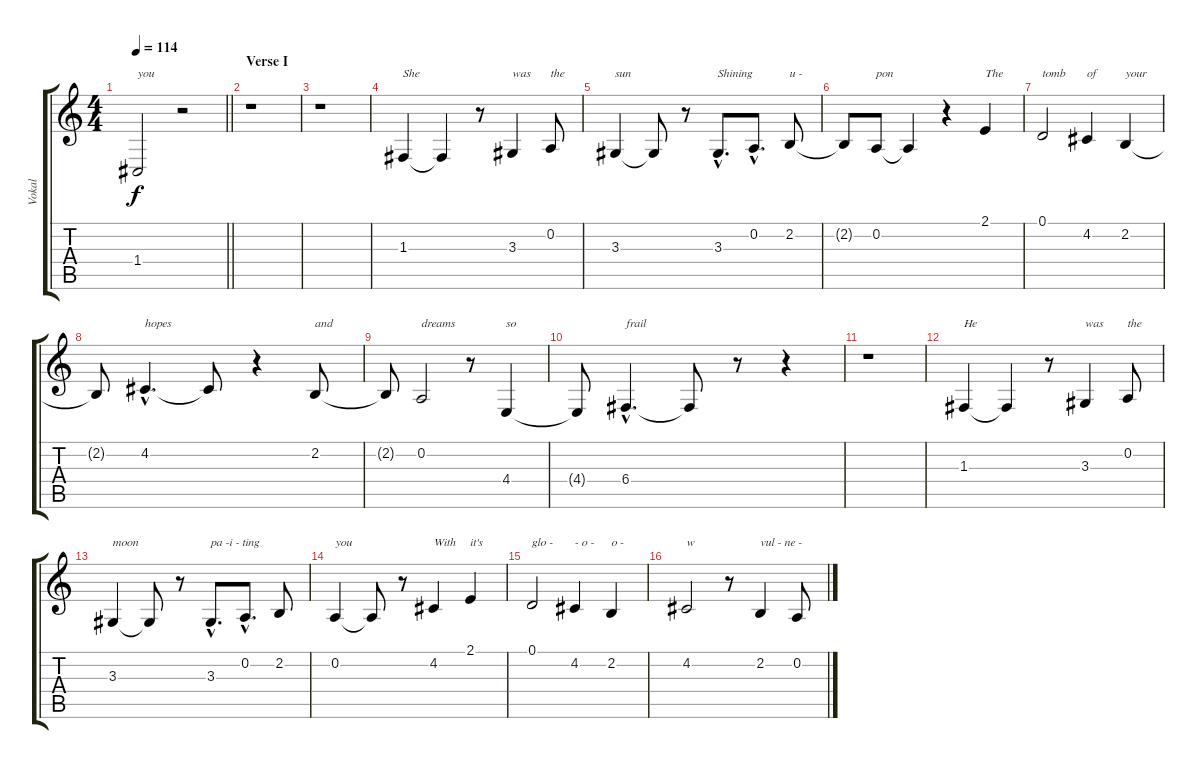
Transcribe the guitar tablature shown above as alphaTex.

\track ("Vokal" "Vokal") {instrument altosax}
\staff {score tabs}
\tuning (D4 A3 F3 C3 G2 D2) {hide}
\ts (4 4)
\tempo 114
\clef g2
\barLineRight lightlight
\ks c
1.4.2{txt "you" dy f} r.2 |
\section ("" "Verse I")
r.1 |
r.1 |
1.3.4{txt "She"} 1.3{t}.4 r.8 3.3.4{txt "was"} 0.2.8{txt "the"} |
3.3.4{txt "sun"} 3.3{t}.8 r.8 3.3{hac}.8{d txt "Shining"} 0.2{hac}.8{d} 2.2.8{txt "u -"} |
2.2{t}.8 0.2.8{txt "pon"} 0.2{t}.4 r.4 2.1.4{txt "The"} |
0.1.2{txt "tomb"} 4.2.4{txt "of"} 2.2.4{txt "your"} |
2.2{t}.8 4.2{hac}.4{d txt "hopes"} 4.2{t}.8 r.4 2.2.8{txt "and"} |
2.2{t}.8 0.2.2{txt "dreams"} r.8 4.4.4{txt "so"} |
4.4{t}.8 6.4{hac}.4{d txt "frail"} 6.4{t}.8 r.8 r.4 |
r.1 |
1.3.4{txt "He"} 1.3{t}.4 r.8 3.3.4{txt "was"} 0.2.8{txt "the"} |
3.3.4{txt "moon"} 3.3{t}.8 r.8 3.3{hac}.8{d txt "pa -i - ting"} 0.2{hac}.8{d} 2.2.8 |
0.2.4{txt "you"} 0.2{t}.8 r.8 4.2.4{txt "With"} 2.1.4{txt "it's"} |
0.1.2{txt "glo -"} 4.2.4{txt "- o -"} 2.2.4{txt "o -"} |
4.2.2{txt "w"} r.8 2.2.4{txt "vul - ne -"} 0.2.8
